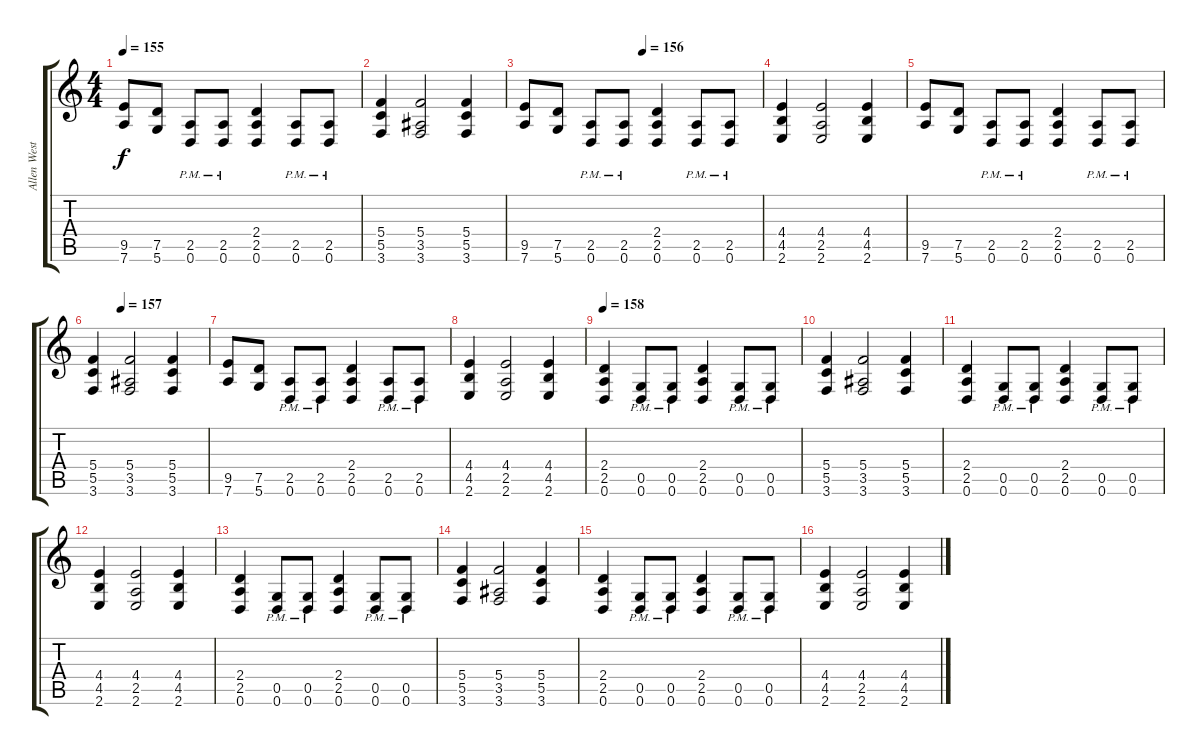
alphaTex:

\track ("Allen West (Rhythm)" "Allen West") {instrument distortionguitar}
\staff {score tabs}
\tuning (D4 A3 F3 C3 G2 D2) {hide}
\ts (4 4)
\tempo 155
\clef g2
\ks c
(9.5 7.6).8{dy f volume 16} (7.5 5.6).8 (2.5{pm} 0.6).8 (2.5{pm} 0.6).8 (2.4 2.5 0.6).4 (2.5{pm} 0.6).8 (2.5{pm} 0.6).8 |
(5.4 5.5 3.6).4 (5.4 3.5 3.6).2 (5.4 5.5 3.6).4 |
\tempo (156 0.5)
(9.5 7.6).8 (7.5 5.6).8 (2.5{pm} 0.6).8 (2.5{pm} 0.6).8 (2.4 2.5 0.6).4 (2.5{pm} 0.6).8 (2.5{pm} 0.6).8 |
(4.4 4.5 2.6).4 (4.4 2.5 2.6).2 (4.4 4.5 2.6).4 |
(9.5 7.6).8 (7.5 5.6).8 (2.5{pm} 0.6).8 (2.5{pm} 0.6).8 (2.4 2.5 0.6).4 (2.5{pm} 0.6).8 (2.5{pm} 0.6).8 |
\tempo (157 0.25)
(5.4 5.5 3.6).4 (5.4 3.5 3.6).2 (5.4 5.5 3.6).4 |
(9.5 7.6).8 (7.5 5.6).8 (2.5{pm} 0.6).8 (2.5{pm} 0.6).8 (2.4 2.5 0.6).4 (2.5{pm} 0.6).8 (2.5{pm} 0.6).8 |
(4.4 4.5 2.6).4 (4.4 2.5 2.6).2 (4.4 4.5 2.6).4 |
\tempo 158
(2.4 2.5 0.6).4 (0.5{pm} 0.6).8 (0.5{pm} 0.6).8 (2.4 2.5 0.6).4 (0.5{pm} 0.6).8 (0.5{pm} 0.6).8 |
(5.4 5.5 3.6).4 (5.4 3.5 3.6).2 (5.4 5.5 3.6).4 |
(2.4 2.5 0.6).4 (0.5{pm} 0.6).8 (0.5{pm} 0.6).8 (2.4 2.5 0.6).4 (0.5{pm} 0.6).8 (0.5{pm} 0.6).8 |
(4.4 4.5 2.6).4 (4.4 2.5 2.6).2 (4.4 4.5 2.6).4 |
(2.4 2.5 0.6).4 (0.5{pm} 0.6).8 (0.5{pm} 0.6).8 (2.4 2.5 0.6).4 (0.5{pm} 0.6).8 (0.5{pm} 0.6).8 |
(5.4 5.5 3.6).4 (5.4 3.5 3.6).2 (5.4 5.5 3.6).4 |
(2.4 2.5 0.6).4 (0.5{pm} 0.6).8 (0.5{pm} 0.6).8 (2.4 2.5 0.6).4 (0.5{pm} 0.6).8 (0.5{pm} 0.6).8 |
(4.4 4.5 2.6).4 (4.4 2.5 2.6).2 (4.4 4.5 2.6).4
